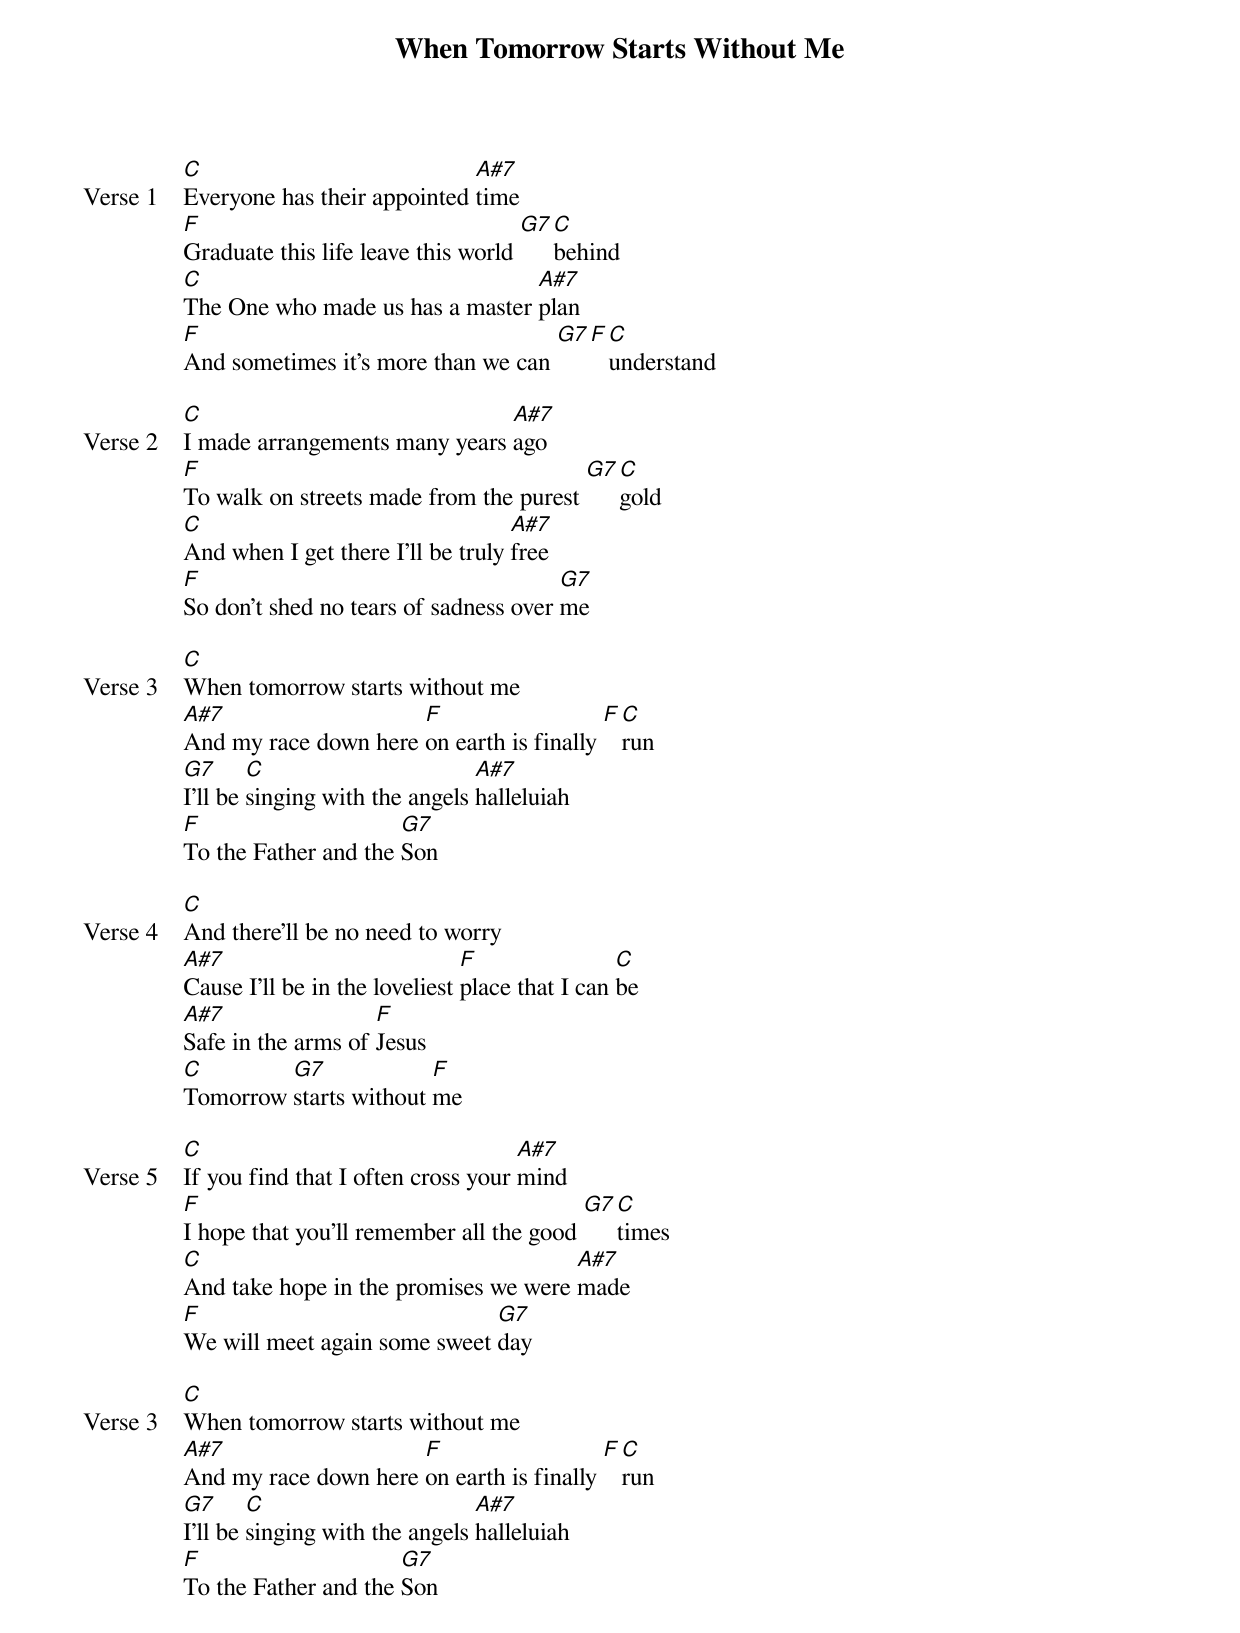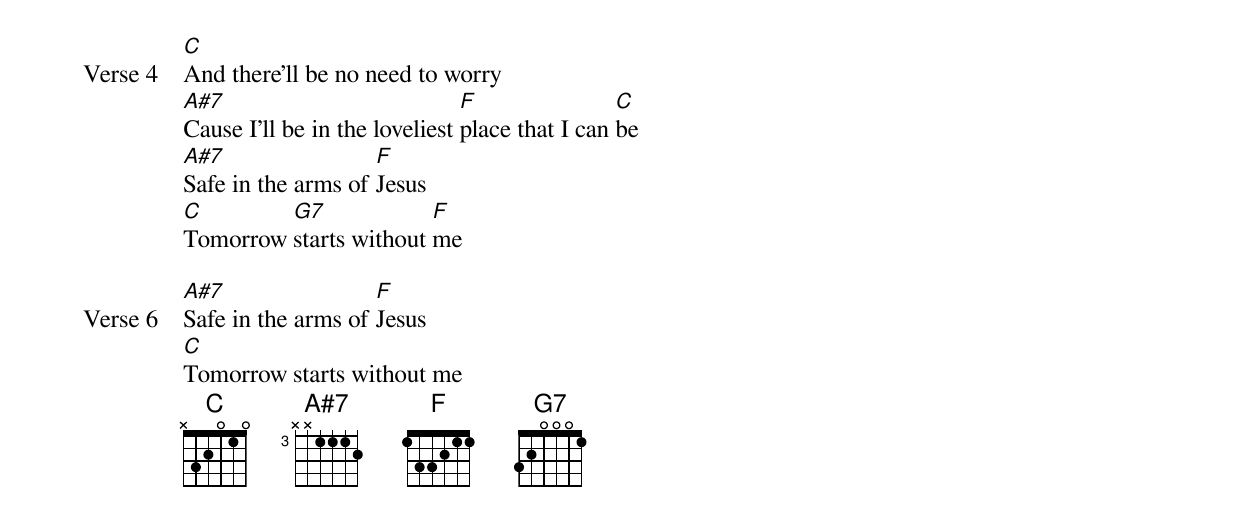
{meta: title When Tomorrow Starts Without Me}
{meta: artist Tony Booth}
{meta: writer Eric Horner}

{start_of_verse: Verse 1}
[C]Everyone has their appointed [A#7]time
[F]Graduate this life leave this world [G7][C]behind
[C]The One who made us has a master [A#7]plan
[F]And sometimes it's more than we can [G7][F][C]understand
{end_of_verse}

{start_of_verse: Verse 2}
[C]I made arrangements many years [A#7]ago
[F]To walk on streets made from the purest [G7][C]gold
[C]And when I get there I'll be truly [A#7]free
[F]So don't shed no tears of sadness over [G7]me
{end_of_verse}

{start_of_verse: Verse 3}
[C]When tomorrow starts without me
[A#7]And my race down here [F]on earth is finally [F][C]run
[G7]I'll be [C]singing with the angels [A#7]halleluiah
[F]To the Father and the [G7]Son
{end_of_verse}

{start_of_verse: Verse 4}
[C]And there'll be no need to worry
[A#7]Cause I'll be in the loveliest [F]place that I can [C]be
[A#7]Safe in the arms of [F]Jesus
[C]Tomorrow [G7]starts without [F]me
{end_of_verse}

{start_of_verse: Verse 5}
[C]If you find that I often cross your [A#7]mind
[F]I hope that you'll remember all the good [G7][C]times
[C]And take hope in the promises we were [A#7]made
[F]We will meet again some sweet [G7]day
{end_of_verse}

{start_of_verse: Verse 3}
[C]When tomorrow starts without me
[A#7]And my race down here [F]on earth is finally [F][C]run
[G7]I'll be [C]singing with the angels [A#7]halleluiah
[F]To the Father and the [G7]Son
{end_of_verse}

{start_of_verse: Verse 4}
[C]And there'll be no need to worry
[A#7]Cause I'll be in the loveliest [F]place that I can [C]be
[A#7]Safe in the arms of [F]Jesus
[C]Tomorrow [G7]starts without [F]me
{end_of_verse}

{start_of_verse: Verse 6}
[A#7]Safe in the arms of [F]Jesus
[C]Tomorrow starts without me
{end_of_verse}
